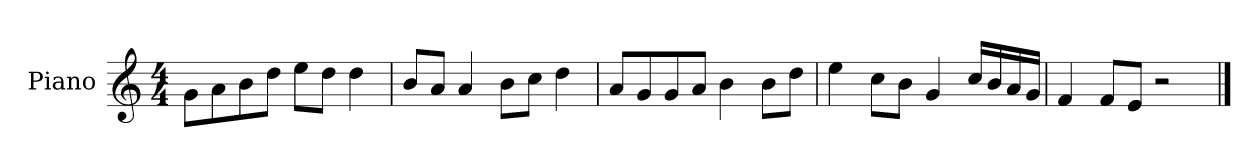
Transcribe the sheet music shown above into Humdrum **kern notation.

**kern
*part1
*staff1
*I"Piano
*I'P-no
*clefG2
*k[]
*M4/4
*MM90
=1
8g\L
8a\
8b\
8dd\J
8ee\L
8dd\J
4dd\
=2
8b/L
8a/J
4a/
8b\L
8cc\J
4dd\
=3
8a/L
8g/
8g/
8a/J
4b\
8b\L
8dd\J
=4
4ee\
8cc\L
8b\J
4g/
16cc/LL
16b/
16a/
16g/JJ
=5
4f/
8f/L
8e/J
2r
==
*-
